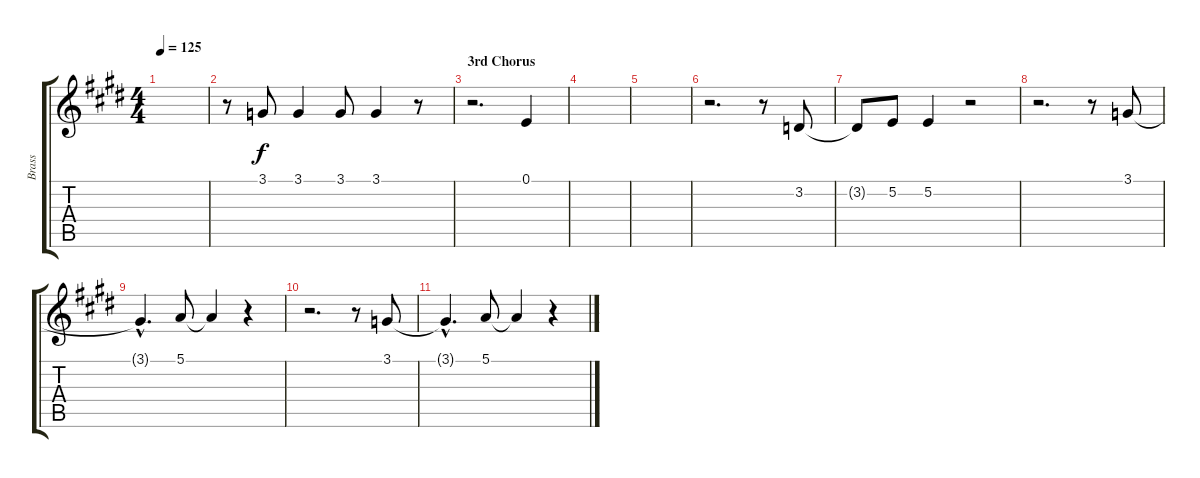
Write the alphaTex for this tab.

\track ("Brass" "Brass") {instrument brasssection}
\staff {score tabs}
\tuning (E4 B3 G3 D3 A2 E2) {hide}
\ts (4 4)
\tempo 125
\clef g2
\ks e
|
r.8 3.1.8 3.1.4 3.1.8 3.1.4 r.8 |
\section ("" "3rd Chorus")
r.2{d} 0.1.4 |
|
|
r.2{d} r.8 3.2.8 |
3.2{t}.8 5.2.8 5.2.4 r.2 |
r.2{d} r.8 3.1.8 |
3.1{hac t}.4{d} 5.1.8 5.1{t}.4 r.4 |
r.2{d} r.8 3.1.8 |
3.1{hac t}.4{d} 5.1.8 5.1{t}.4 r.4
